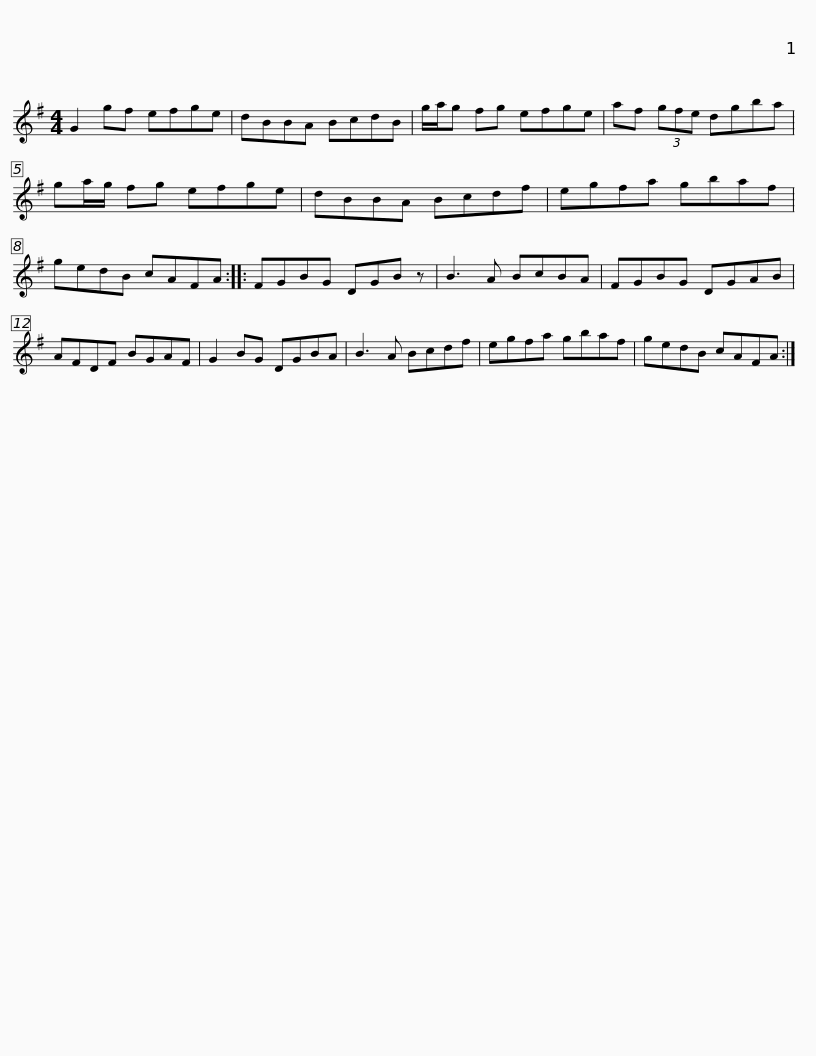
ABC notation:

X:1
L:1/8
M:4/4
I:linebreak $
K:G
V:1 treble
V:1
 G2 gf efge | dBBA BcdB | g/a/g fg efge | af (3gfe dgba | ga/g/ fg efge |$ %5
 dBBA Bcdf | egfa gbaf | gedB cAFA :: FGBG DGB z | B3 A BcBA |$ %10
 FGBG DGAB | AFDF BGAF | G2 BG DGBA | B3 A Bcdf | egfa gbaf |$ %15
 gedB cAFA :| %16
